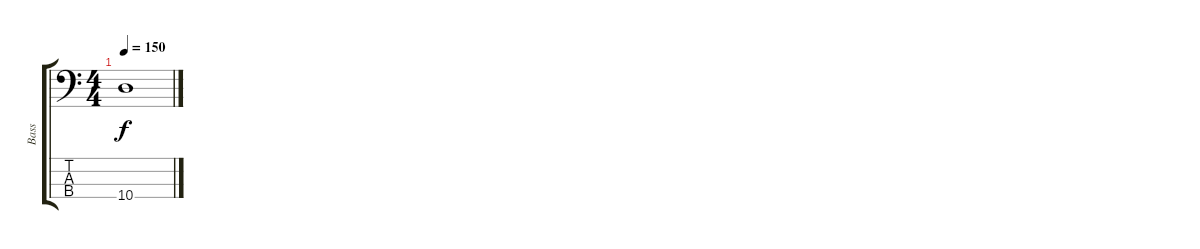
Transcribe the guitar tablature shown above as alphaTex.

\track ("Bass" "Bass") {instrument electricbasspick}
\staff {score tabs}
\tuning (G2 D2 A1 E1) {hide}
\ts (4 4)
\tempo 150
\clef f4
\ks c
10.4.1{dy f}
